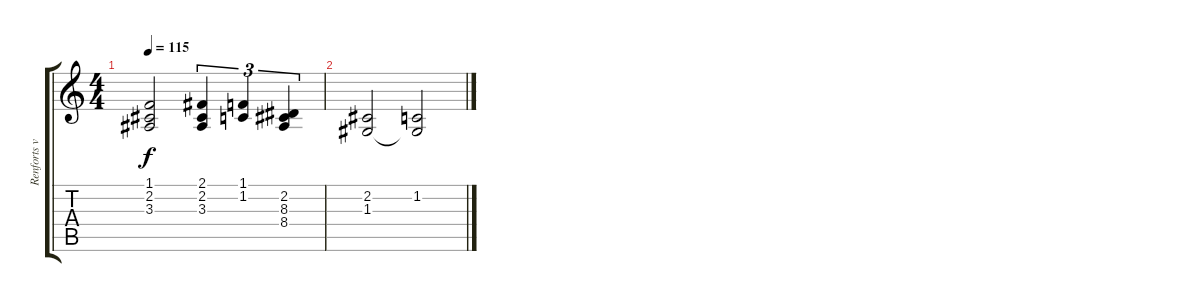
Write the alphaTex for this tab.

\track ("Renforts voix" "Renforts v") {instrument englishhorn}
\staff {score tabs}
\tuning (E4 B3 G3 D3 A2 E2) {hide}
\ts (4 4)
\tempo 115
\clef g2
\ks c
(1.1 2.2 3.3).2{dy f} (2.1 2.2 3.3).4{tu (3 2)} (1.1 1.2).4{tu (3 2)} (2.2 8.3 8.4).4{tu (3 2)} |
(2.2 1.3).2 (1.2 1.3{t}).2
